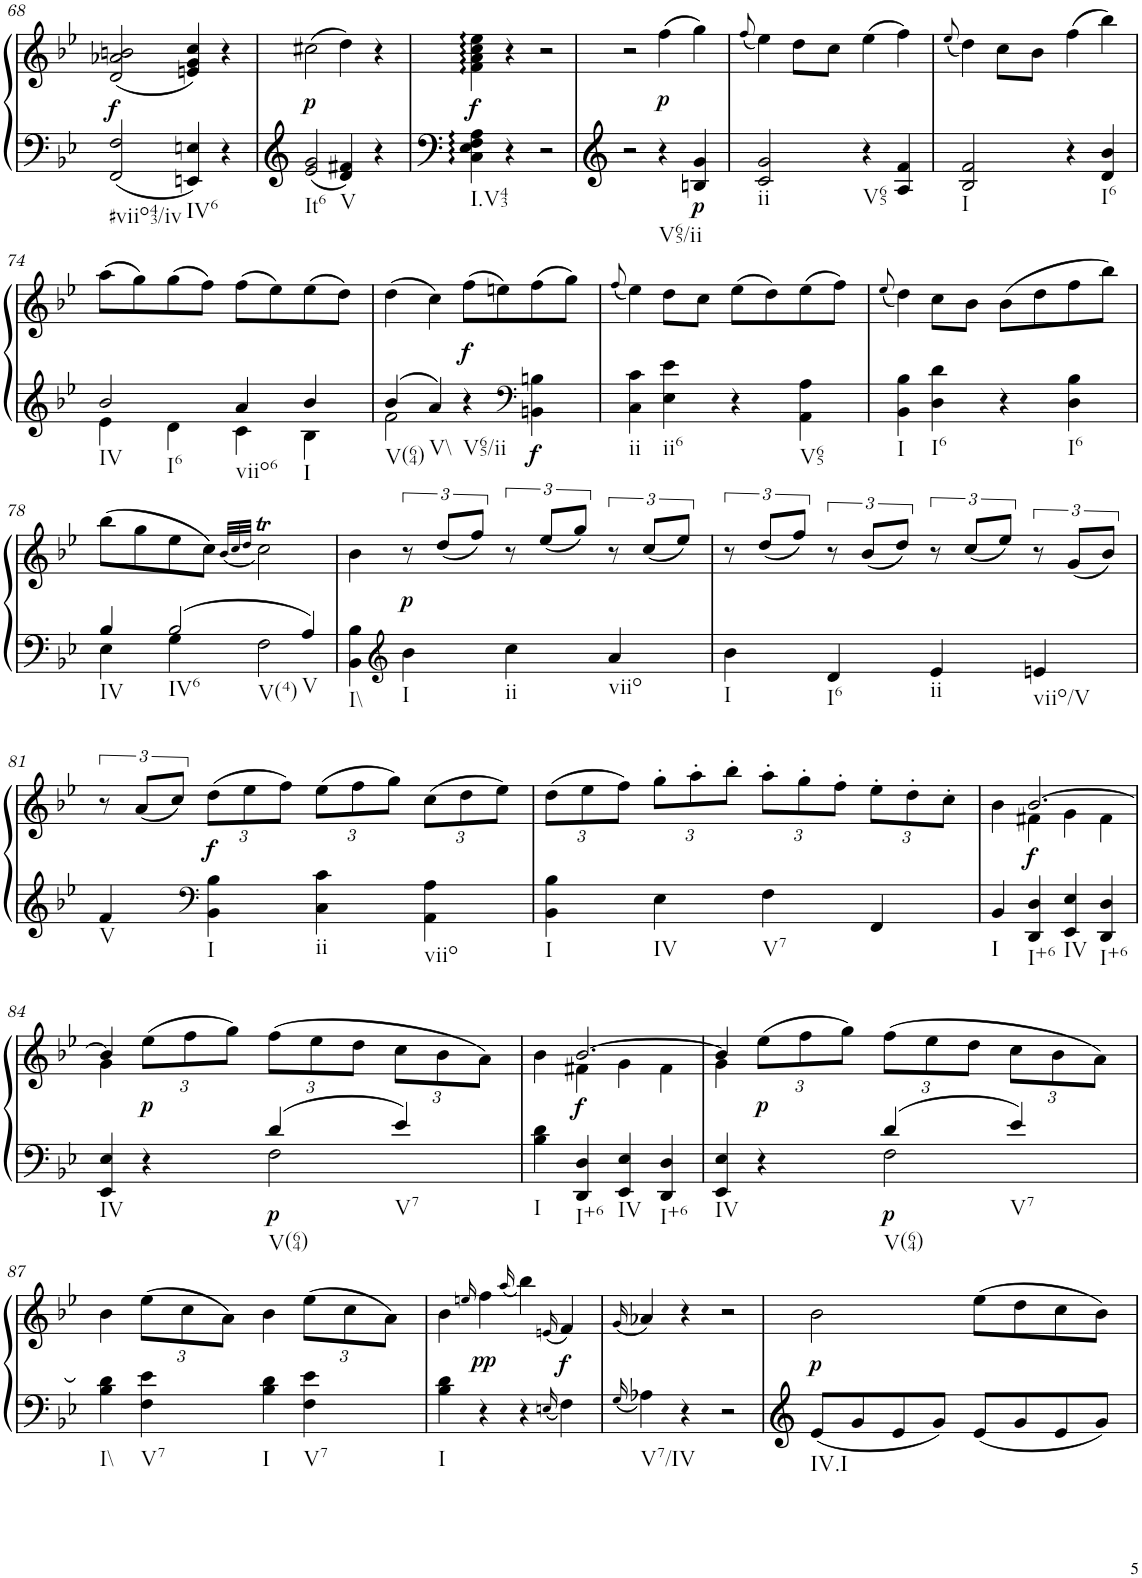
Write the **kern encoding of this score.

**kern	**kern	**dynam
*part1	*part1	*part1
*staff2	*staff1	*staff1/2
*I"Piano	*	*
*I'Pno.	*	*
!!LO:PB:g=z
*clefF4	*clefG2	*
*k[b-e-]	*k[b-e-]	*
*M2/2	*M2/2	*
*met(c|)	*met(c|)	*
=68	=68	=68
!LO:TX:b:t=#viio43/iv	!	!
!	!	!LO:DY:b
2FF/ 2F/	(2d/ 2a-X/ 2bn/	f
!LO:TX:b:t=IV6	!	!
4EEn/ 4En/	4en/ 4g/ 4cc/)	.
4r	4r	.
=69	=69	=69
!LO:TX:b:t=It6	!	!
!	!	!LO:DY:b
2e-/ 2g/	(2cc#X\	p
!LO:TX:b:t=V	!	!
4d/ 4f#X/	4dd\)	.
4r	4r	.
=70	=70	=70
!LO:TX:b:t=I.V43	!	!
!	!	!LO:DY:b
4C\ 4E-\ 4F\ 4A\	4f\ 4a\ 4cc\ 4ee-\	f
4r	4r	.
2r	2r	.
=71	=71	=71
2r	2r	.
!LO:TX:b:t=V65/ii	!	!
!	!	!LO:DY:b
4r	(4ff\	p
!	!	!LO:DY:b=2
4Bn/ 4g/	4gg\)	p
=72	=72	=72
.	(8qff/	.
!LO:TX:b:t=ii	!	!
2c/ 2g/	4ee-\)	.
.	8dd\L	.
.	8cc\J	.
!LO:TX:b:t=V65	!	!
4r	(4ee-\	.
4A/ 4f/	4ff\)	.
=73	=73	=73
.	(8qee-/	.
!LO:TX:b:t=I	!	!
2B-/ 2f/	4dd\)	.
.	8cc\L	.
.	8b-\J	.
4r	(4ff\	.
!LO:TX:b:t=I6	!	!
4d/ 4b-/	4bb-\)	.
!!LO:LB:g=z
=74	=74	=74
*^	*	*
!LO:TX:b:t=IV	!	!	!
!LO:TX:b:t=I6	!	!	!
2b-/	4e-\	(8aa\L	.
.	.	8gg\)	.
.	4d\	(8gg\	.
.	.	8ff\J)	.
!LO:TX:b:t=viio6	!	!	!
4a/	4c\	(8ff\L	.
.	.	8ee-\)	.
!LO:TX:b:t=I	!	!	!
4b-/	4B-\	(8ee-\	.
.	.	8dd\J)	.
=75	=75	=75	=75
!LO:TX:b:t=V(64)	!	!	!
4b-/	2f\	(4dd\	.
!LO:TX:b:t=V\\	!	!	!
4a/	.	4cc\)	.
!LO:TX:b:t=V65/ii	!	!	!
!	!	!	!LO:DY:b
4r	4ryy	(8ff\L	f
.	.	8een\)	.
*clefF4	*	*	*
!	!	!	!LO:DY:b=2
4ryy	4BBn\ 4Bn\	(8ff\	f
.	.	8gg\J)	.
*v	*v	*	*
=76	=76	=76
.	(8qff/	.
!LO:TX:b:t=ii	!	!
4C\ 4c\	4ee-\)	.
!LO:TX:b:t=ii6	!	!
4E-\ 4e-\	8dd\L	.
.	8cc\J	.
4r	(8ee-\L	.
.	8dd\)	.
!LO:TX:b:t=V65	!	!
4AA\ 4A\	(8ee-\	.
.	8ff\J)	.
=77	=77	=77
.	(8qee-/	.
!LO:TX:b:t=I	!	!
4BB-\ 4B-\	4dd\)	.
!LO:TX:b:t=I6	!	!
4D\ 4d\	8cc\L	.
.	8b-\J	.
4r	(8b-\L	.
.	8dd\	.
!LO:TX:b:t=I6	!	!
4D\ 4B-\	8ff\	.
.	8bb-\J)	.
!!LO:LB:g=z
=78	=78	=78
*^	*	*
!LO:TX:b:t=IV	!	!	!
4B-/	4E-\	(8bb-\L	.
.	.	8gg\	.
!LO:TX:b:t=IV6	!	!	!
!LO:TX:b:t=V(4)	!	!	!
2B-/	4G\	8ee-\	.
.	.	8cc\J)	.
.	.	(32qb-/LLL	.
.	.	32qcc/	.
.	.	32qdd/JJJ	.
.	2F\	2ccT\)	.
!LO:TX:b:t=V	!	!	!
4A/	.	.	.
*v	*v	*	*
=79	=79	=79
!LO:TX:b:t=I\\	!	!
4BB-\ 4B-\	4b-\	.
*clefG2	*	*
!LO:TX:b:t=I	!	!
!	!	!LO:DY:b
4b-\	12r	p
.	(12dd/L	.
.	12ff/J)	.
!LO:TX:b:t=ii	!	!
4cc\	12r	.
.	(12ee-/L	.
.	12gg/J)	.
!LO:TX:b:t=viio	!	!
4a/	12r	.
.	(12cc/L	.
.	12ee-/J)	.
=80	=80	=80
!LO:TX:b:t=I	!	!
4b-\	12r	.
.	(12dd/L	.
.	12ff/J)	.
!LO:TX:b:t=I6	!	!
4d/	12r	.
.	(12b-/L	.
.	12dd/J)	.
!LO:TX:b:t=ii	!	!
4e-/	12r	.
.	(12cc/L	.
.	12ee-/J)	.
!LO:TX:b:t=viio/V	!	!
4en/	12r	.
.	(12g/L	.
.	12b-/J)	.
!!LO:LB:g=z
=81	=81	=81
!LO:TX:b:t=V	!	!
4f/	12r	.
.	(12a/L	.
.	12cc/J)	.
*clefF4	*	*
*	*Xbrackettup	*
!LO:TX:b:t=I	!	!
!	!	!LO:DY:b
4BB-\ 4B-\	(12dd\L	f
.	12ee-\	.
.	12ff\J)	.
!LO:TX:b:t=ii	!	!
4C\ 4c\	(12ee-\L	.
.	12ff\	.
.	12gg\J)	.
!LO:TX:b:t=viio	!	!
4AA\ 4A\	(12cc\L	.
.	12dd\	.
.	12ee-\J)	.
=82	=82	=82
!LO:TX:b:t=I	!	!
4BB-\ 4B-\	(12dd\L	.
.	12ee-\	.
.	12ff\J)	.
!LO:TX:b:t=IV	!	!
4E-\	12gg'\L	.
.	12aa'\	.
.	12bb-'\J	.
!LO:TX:b:t=V7	!	!
4F\	12aa'\L	.
.	12gg'\	.
.	12ff'\J	.
4FF/	12ee-'\L	.
.	12dd'\	.
.	12cc'\J	.
=83	=83	=83
*	*^	*
!LO:TX:b:t=I	!	!	!
4BB-/	4b-\	4ryy	.
!LO:TX:b:t=I+6	!	!	!
!	!	!	!LO:DY:b
4DD/ 4D/	[2.b-/	4f#X\	f
!LO:TX:b:t=IV	!	!	!
4EE-/ 4E-/	.	4g\	.
!LO:TX:b:t=I+6	!	!	!
4DD/ 4D/	.	4f#\	.
!!LO:LB:g=z	!!
=84	=84	=84	=84
*^	*	*	*
!LO:TX:b:t=IV	!	!	!	!
4EE-/ 4E-/	4ryy	4b-/]	4g\	.
!	!	!	!	!LO:DY:b
4r	4ryy	(>12ee-\L	2.ryy	p
.	.	12ff\	.	.
.	.	12gg\J)	.	.
!LO:TX:b:t=V(64)	!	!	!	!
!	!	!	!	!LO:DY:b=2
4d/	2F\	(>12ff\L	.	p
.	.	12ee-\	.	.
.	.	12dd\J	.	.
!LO:TX:b:t=V7	!	!	!	!
4e-/	.	12cc\L	.	.
.	.	12b-\	.	.
.	.	12a\J)	.	.
=85	=85	=85	=85	=85
!LO:TX:b:t=I	!	!	!	!
4B-\ 4d\	4ryy	4b-\	4ryy	.
!LO:TX:b:t=I+6	!	!	!	!
!	!	!	!	!LO:DY:b
4DD/ 4D/	2.ryy	[2.b-/	4f#X\	f
!LO:TX:b:t=IV	!	!	!	!
4EE-/ 4E-/	.	.	4g\	.
!LO:TX:b:t=I+6	!	!	!	!
4DD/ 4D/	.	.	4f#\	.
=86	=86	=86	=86	=86
!LO:TX:b:t=IV	!	!	!	!
4EE-/ 4E-/	4ryy	4b-/]	4g\	.
!	!	!	!	!LO:DY:b
4r	4ryy	(>12ee-\L	2.ryy	p
.	.	12ff\	.	.
.	.	12gg\J)	.	.
!LO:TX:b:t=V(64)	!	!	!	!
!	!	!	!	!LO:DY:b=2
4d/	2F\	(>12ff\L	.	p
.	.	12ee-\	.	.
.	.	12dd\J	.	.
!LO:TX:b:t=V7	!	!	!	!
4e-/	.	12cc\L	.	.
.	.	12b-\	.	.
.	.	12a\J)	.	.
*v	*v	*	*	*
*	*v	*v	*
!!LO:LB:g=z
=87	=87	=87
!LO:TX:b:t=I\\	!	!
4B-\ 4d\	4b-\	.
!LO:TX:b:t=V7	!	!
4F\ 4e-\	(12ee-\L	.
.	12cc\	.
.	12a\J)	.
!LO:TX:b:t=I	!	!
4B-\ 4d\	4b-\	.
!LO:TX:b:t=V7	!	!
4F\ 4e-\	(12ee-\L	.
.	12cc\	.
.	12a\J)	.
=88	=88	=88
!LO:TX:b:t=I	!	!
4B-\ 4d\	4b-\	.
.	(16qeen/	.
!	!	!LO:DY:b
4r	4ff\)	pp
.	(16qaa/	.
4r	4bb-\)	.
16qEn/	(16qen/	.
!	!	!LO:DY:b
4F\	4f/)	f
=89	=89	=89
16qG/	(16qg/	.
!LO:TX:b:t=V7/IV	!	!
4A-X\	4a-X/)	.
4r	4r	.
2r	2r	.
=90	=90	=90
!LO:TX:b:t=IV.I	!	!
!	!	!LO:DY:b
8e-/L	2b-\	p
8g/	.	.
8e-/	.	.
8g/J	.	.
8e-/L	(8ee-\L	.
8g/	8dd\	.
8e-/	8cc\	.
8g/J	8b-\J)	.
=	=	=
*-	*-	*-
